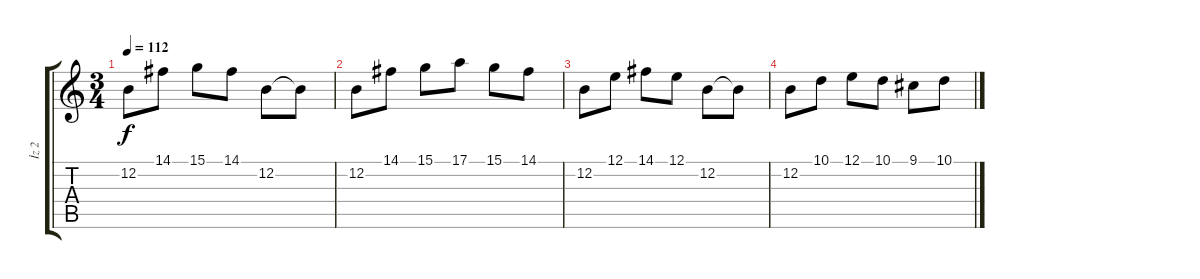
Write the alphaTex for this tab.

\track ("İz 2" "İz 2") {instrument stringensemble1}
\staff {score tabs}
\tuning (E4 B3 G3 D3 A2 E2) {hide}
\ts (3 4)
\tempo 112
\clef g2
\ks c
12.2.8{dy f volume 13 instrument lead1square} 14.1.8 15.1.8 14.1.8 12.2.8 12.2{t}.8 |
12.2.8 14.1.8 15.1.8 17.1.8 15.1.8 14.1.8 |
12.2.8 12.1.8 14.1.8 12.1.8 12.2.8 12.2{t}.8 |
12.2.8 10.1.8 12.1.8 10.1.8 9.1.8 10.1.8
